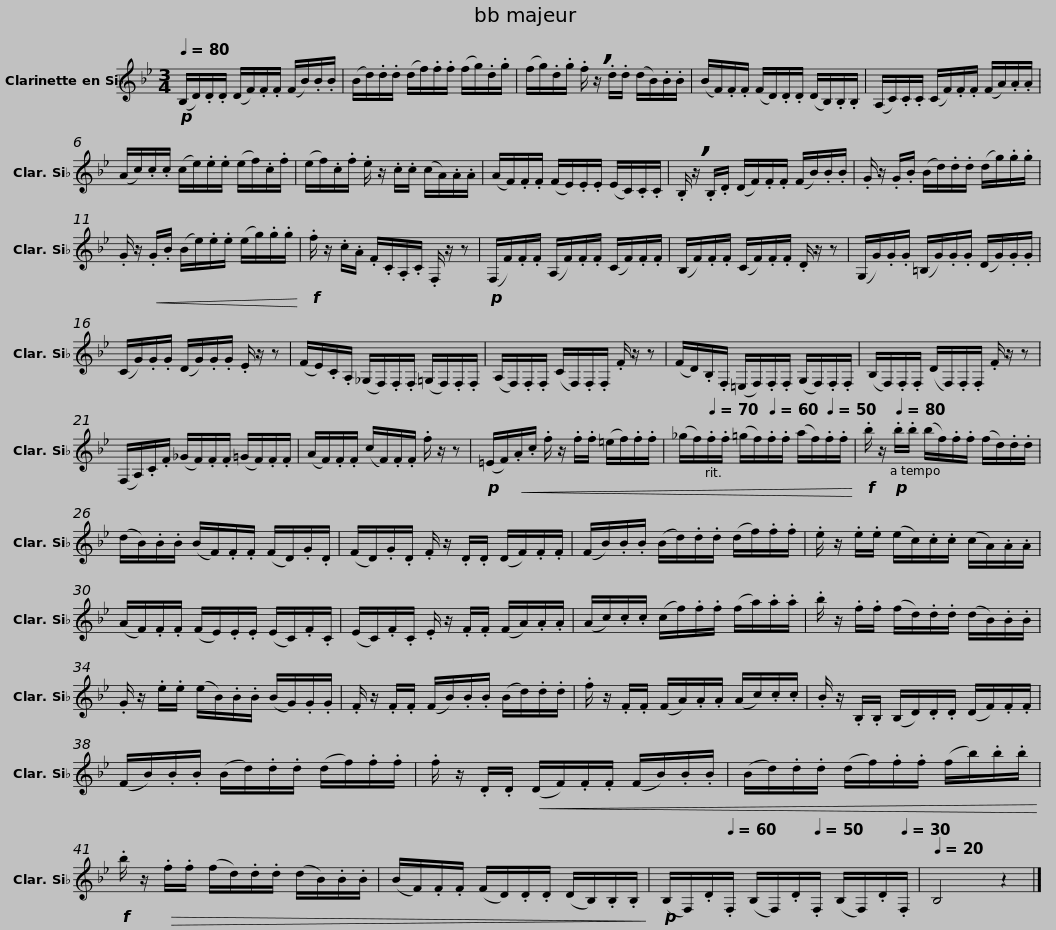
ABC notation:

X:1
L:1/8
Q:1/4=80
M:3/4
I:linebreak $
K:none
V:1 treble transpose=-2
V:1
[K:Bb]!p! (B,/D/).D/.D/ (D/F/).F/.F/ (F/B/).B/.B/ | (B/d/).d/.d/ (d/f/).f/.f/ (f/g/).d/.g/ | (f/g/).d/.g/ .f/ !breath!z/ .d/.d/ (d/B/).B/.B/ |$ (B/F/).F/.F/ (F/D/).D/.D/ (D/B,/).B,/.B,/ | (A,/C/).C/.C/ (C/F/).F/.F/ (F/A/).A/.A/ | %5
 (A/c/).c/.c/ (c/e/).e/.e/ (e/f/).c/.f/ |$ (e/f/).c/.f/ .e/ z/ .c/.c/ (c/A/).A/.A/ | (A/F/).F/.F/ (F/E/).E/.E/ (E/C/).C/.C/ | .B,/ !breath!z/ .B,/.D/ (D/F/).F/.F/ (F/B/).B/.B/ |$ .G/ z/ .G/.B/ (B/d/).d/.d/ (d/g/).g/.g/ | %10
 .G/ z/!<(! .G/.B/ (B/e/).e/.e/ (e/g/).g/.g/!<)! |!f! .f/ z/ .c/.A/ .F/.C/.A,/.C/ .F,/ z/ z |!p! (F,/F/).F/.F/ (A,/F/).F/.F/ (C/F/).F/.F/ |$ (B,/F/).F/.F/ (C/F/).F/.F/ .D/ z/ z | (G,/G/).G/.G/ (=B,/G/).G/.G/ (D/G/).G/.G/ | %15
 (C/G/).G/.G/ (D/G/).G/.G/ .E/ z/ z |$ (F/E/).C/.A,/ (_G,/F,/).F,/.F,/ (=G,/F,/).F,/.F,/ | (A,/F,/).F,/.F,/ (C/F,/).F,/.F,/ .F/ z/ z | (F/D/).B,/.F,/ (=E,/F,/).F,/.F,/ (G,/F,/).F,/.F,/ |$ (B,/F,/).F,/.F,/ (D/F,/).F,/.F,/ .F/ z/ z | %20
 (F,/A,/).C/.F/ (_G/F/).F/.F/ (=G/F/).F/.F/ | (A/F/).F/.F/ (c/F/).F/.F/ .f/ z/ z |$!p! (=E/F/)!<(!.A/.c/ .f/ z/ .f/.f/ (=e/f/).f/.f/ | (_g/f/)[Q:1/4=70].f/.f/ (=g/f/)[Q:1/4=60].f/.f/ (a/f/)[Q:1/4=50].f/.f/!<)! |!f! .b/ z/!p![Q:1/4=80] .b/.b/ (b/f/).f/.f/ (f/d/).d/.d/ |$ %25
 (d/B/).B/.B/ (B/F/).F/.F/ (F/D/).G/.D/ | (F/D/).G/.D/ .F/ z/ .D/.D/ (D/F/).F/.F/ | (F/B/).B/.B/ (B/d/).d/.d/ (d/f/).f/.f/ | .e/ z/ .e/.e/ (e/c/).c/.c/ (c/A/).A/.A/ |$ (A/F/).F/.F/ (F/E/).E/.E/ (E/C/).F/.C/ | %30
 (E/C/).F/.C/ .E/ z/ .F/.F/ (F/A/).A/.A/ | (A/c/).c/.c/ (c/f/).f/.f/ (f/a/).a/.a/ | .b/ z/ .f/.f/ (f/d/).d/.d/ (d/B/).B/.B/ |$ .G/ z/ .e/.e/ (e/B/).B/.B/ (B/G/).G/.G/ | .F/ z/ .F/.F/ (F/B/).B/.B/ (B/d/).d/.d/ | %35
 .f/ z/ .F/.F/ (F/A/).A/.A/ (A/c/).c/.c/ | .B/ z/ .B,/.B,/ (B,/D/).D/.D/ (D/F/).F/.F/ |$ (F/B/).B/.B/ (B/d/).d/.d/ (d/f/).f/.f/ | .f/ z/ .D/.D/!<(! (D/F/).F/.F/ (F/B/).B/.B/ | (B/d/).d/.d/ (d/f/).f/.f/ (f/b/).b/.b/!<)! | %40
!f! .b/ z/!>(! .f/.f/ (f/d/).d/.d/ (d/B/).B/.B/ |$ (B/F/).F/.F/ (F/D/).D/.D/ (D/B,/).B,/.B,/!>)! |!p! (B,/F,/).D/[Q:1/4=60].F,/ (B,/F,/).D/[Q:1/4=50].F,/ (B,/F,/).D/[Q:1/4=30].F,/ |[Q:1/4=20] B,4 z2 |] %44
